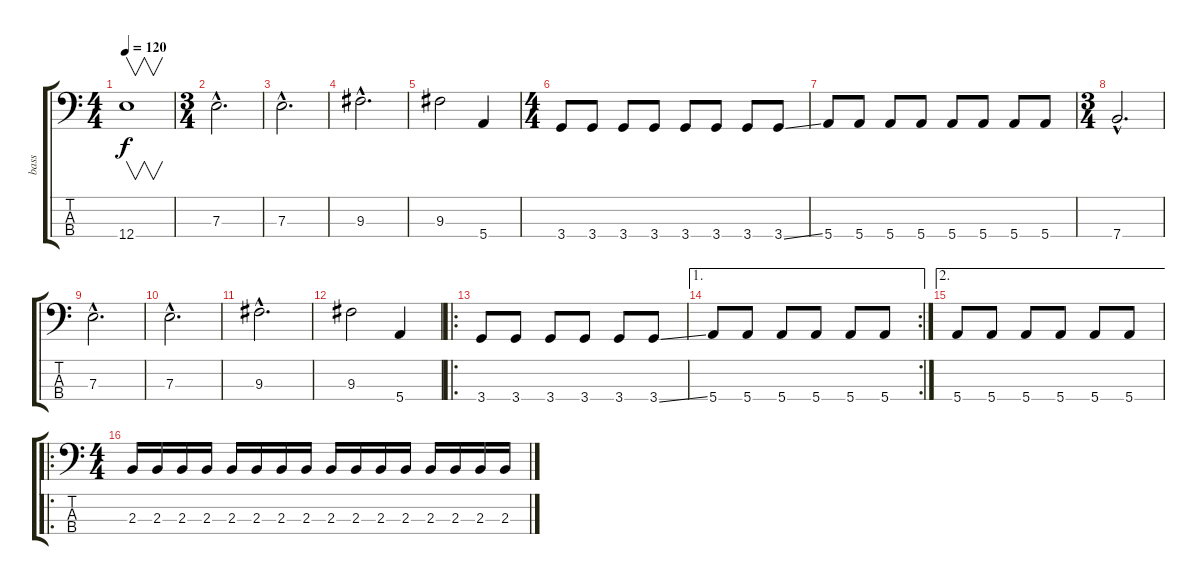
\track ("bass" "bass") {instrument electricbassfinger}
\staff {score tabs}
\tuning (G2 D2 A1 E1) {hide}
\ts (4 4)
\tempo 120
\clef f4
\ks c
12.4.1{v dy f} |
\ts (3 4)
7.3{hac}.2{d} |
7.3{hac}.2{d} |
9.3{hac}.2{d} |
9.3.2 5.4.4 |
\ts (4 4)
3.4.8 3.4.8 3.4.8 3.4.8 3.4.8 3.4.8 3.4.8 3.4{ss}.8 |
5.4.8 5.4.8 5.4.8 5.4.8 5.4.8 5.4.8 5.4.8 5.4.8 |
\ts (3 4)
7.4{hac}.2{d} |
7.3{hac}.2{d} |
7.3{hac}.2{d} |
9.3{hac}.2{d} |
9.3.2 5.4.4 |
\ro
3.4.8 3.4.8 3.4.8 3.4.8 3.4.8 3.4{ss}.8 |
\ae 1
\rc 2
5.4.8 5.4.8 5.4.8 5.4.8 5.4.8 5.4.8 |
\ae 2
5.4.8 5.4.8 5.4.8 5.4.8 5.4.8 5.4.8 |
\ro
\ts (4 4)
2.3.16 2.3.16 2.3.16 2.3.16 2.3.16 2.3.16 2.3.16 2.3.16 2.3.16 2.3.16 2.3.16 2.3.16 2.3.16 2.3.16 2.3.16 2.3.16
